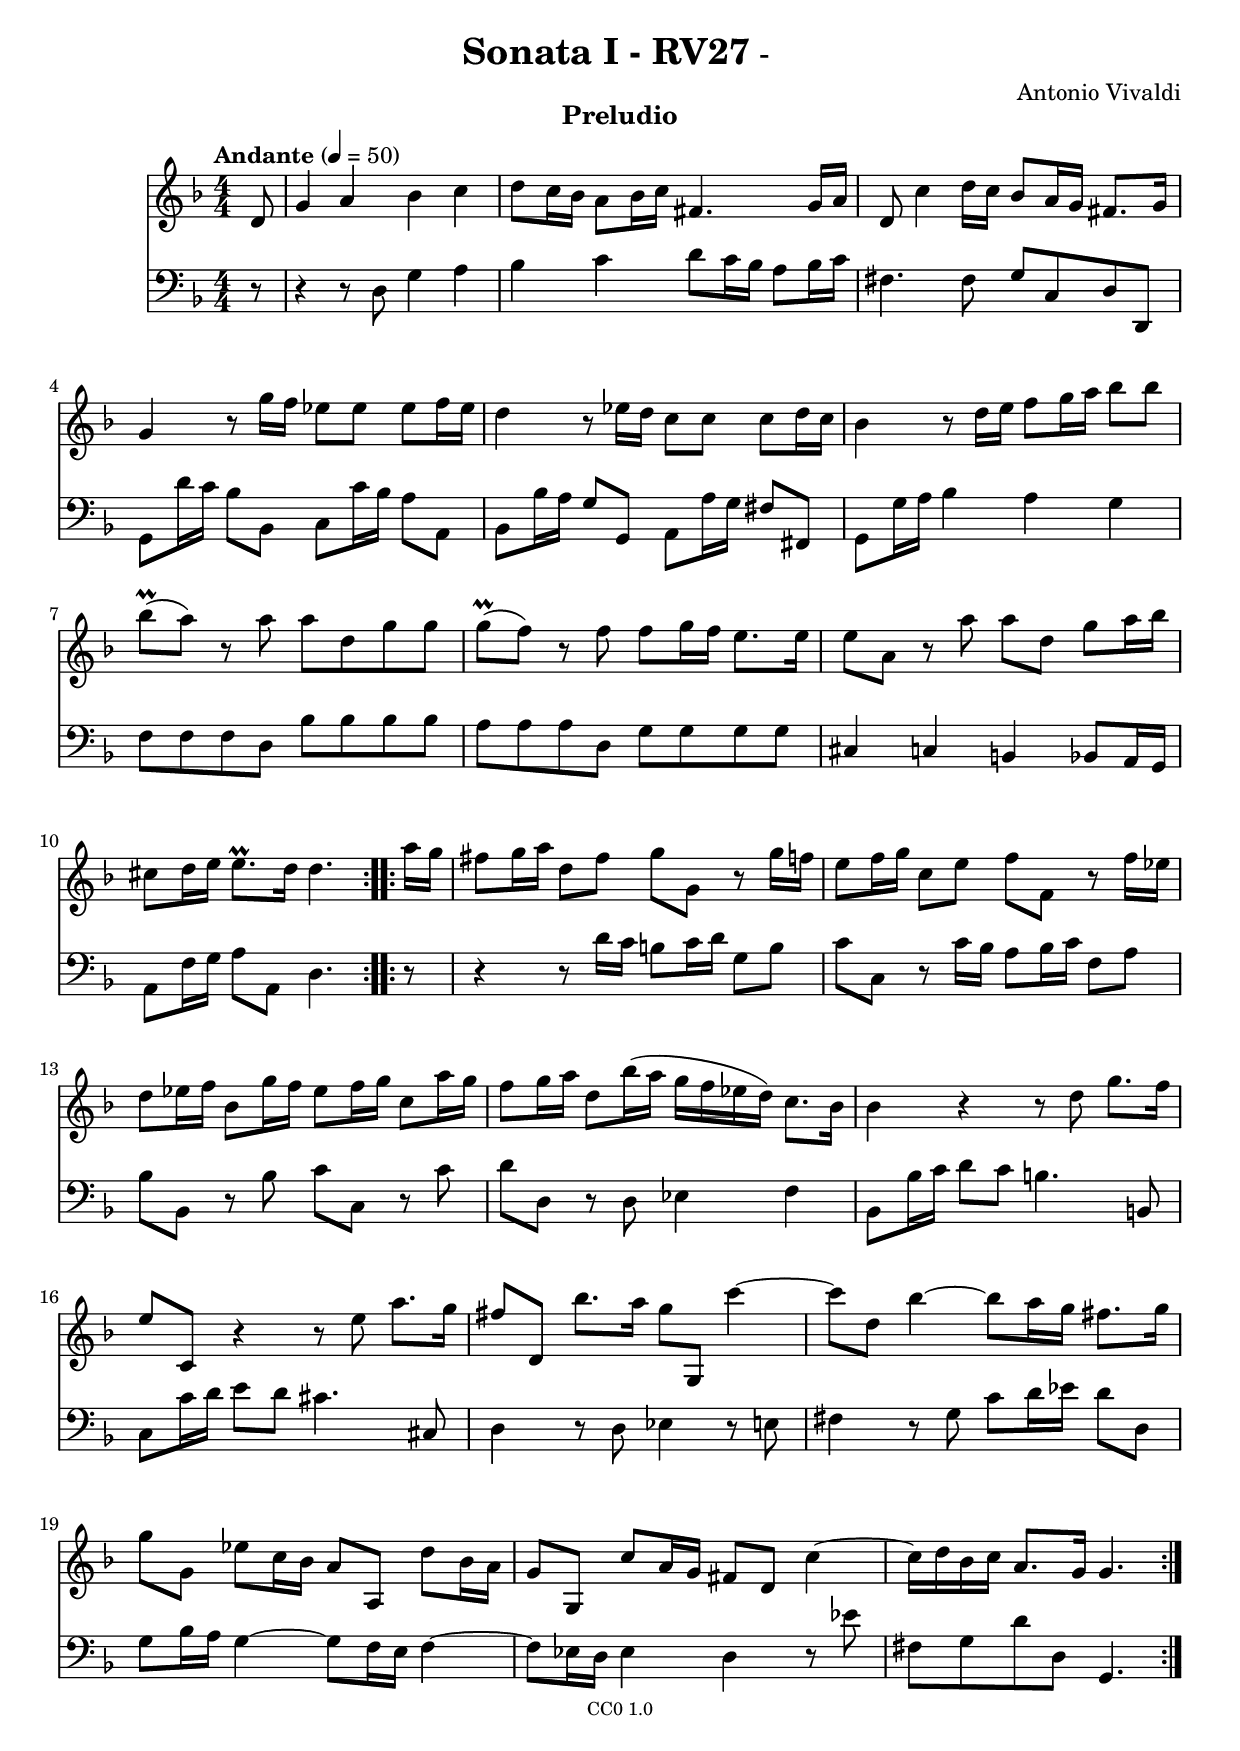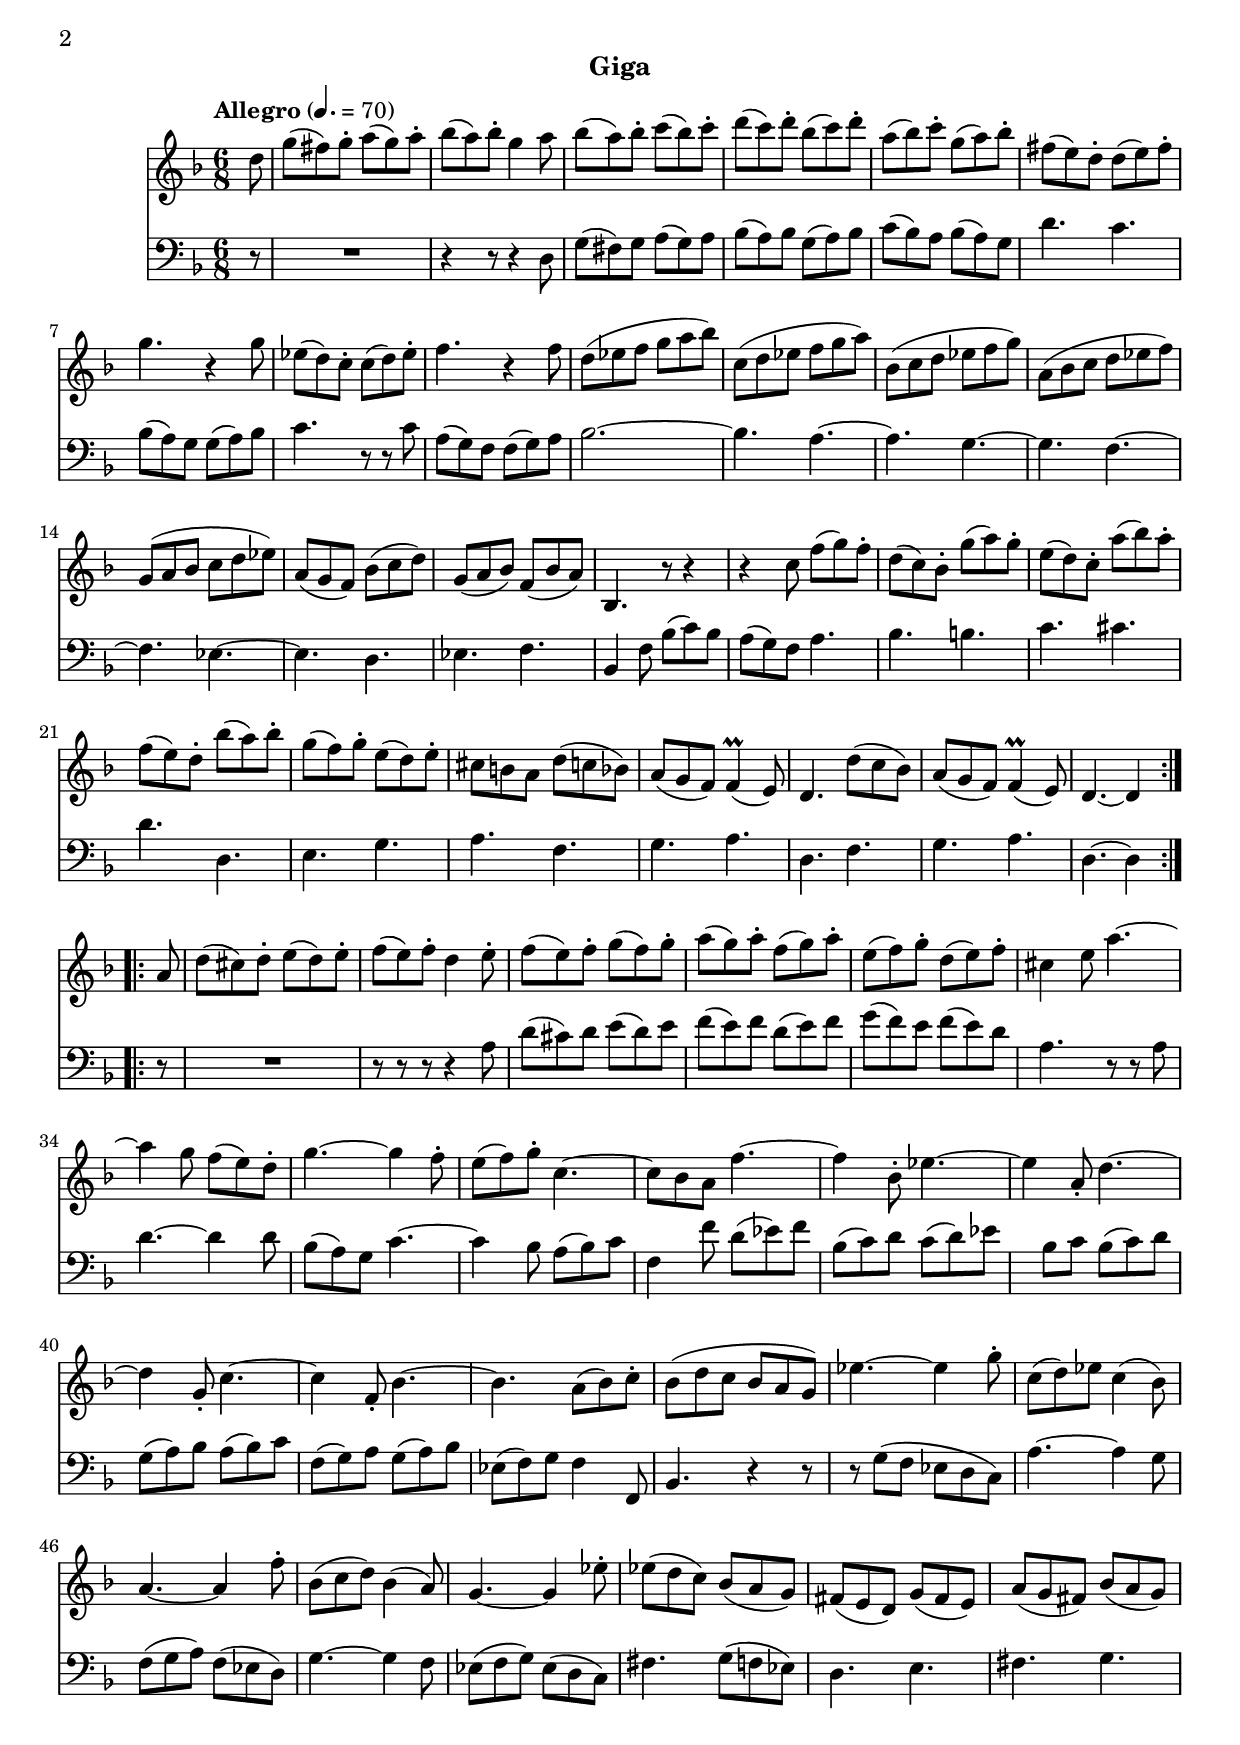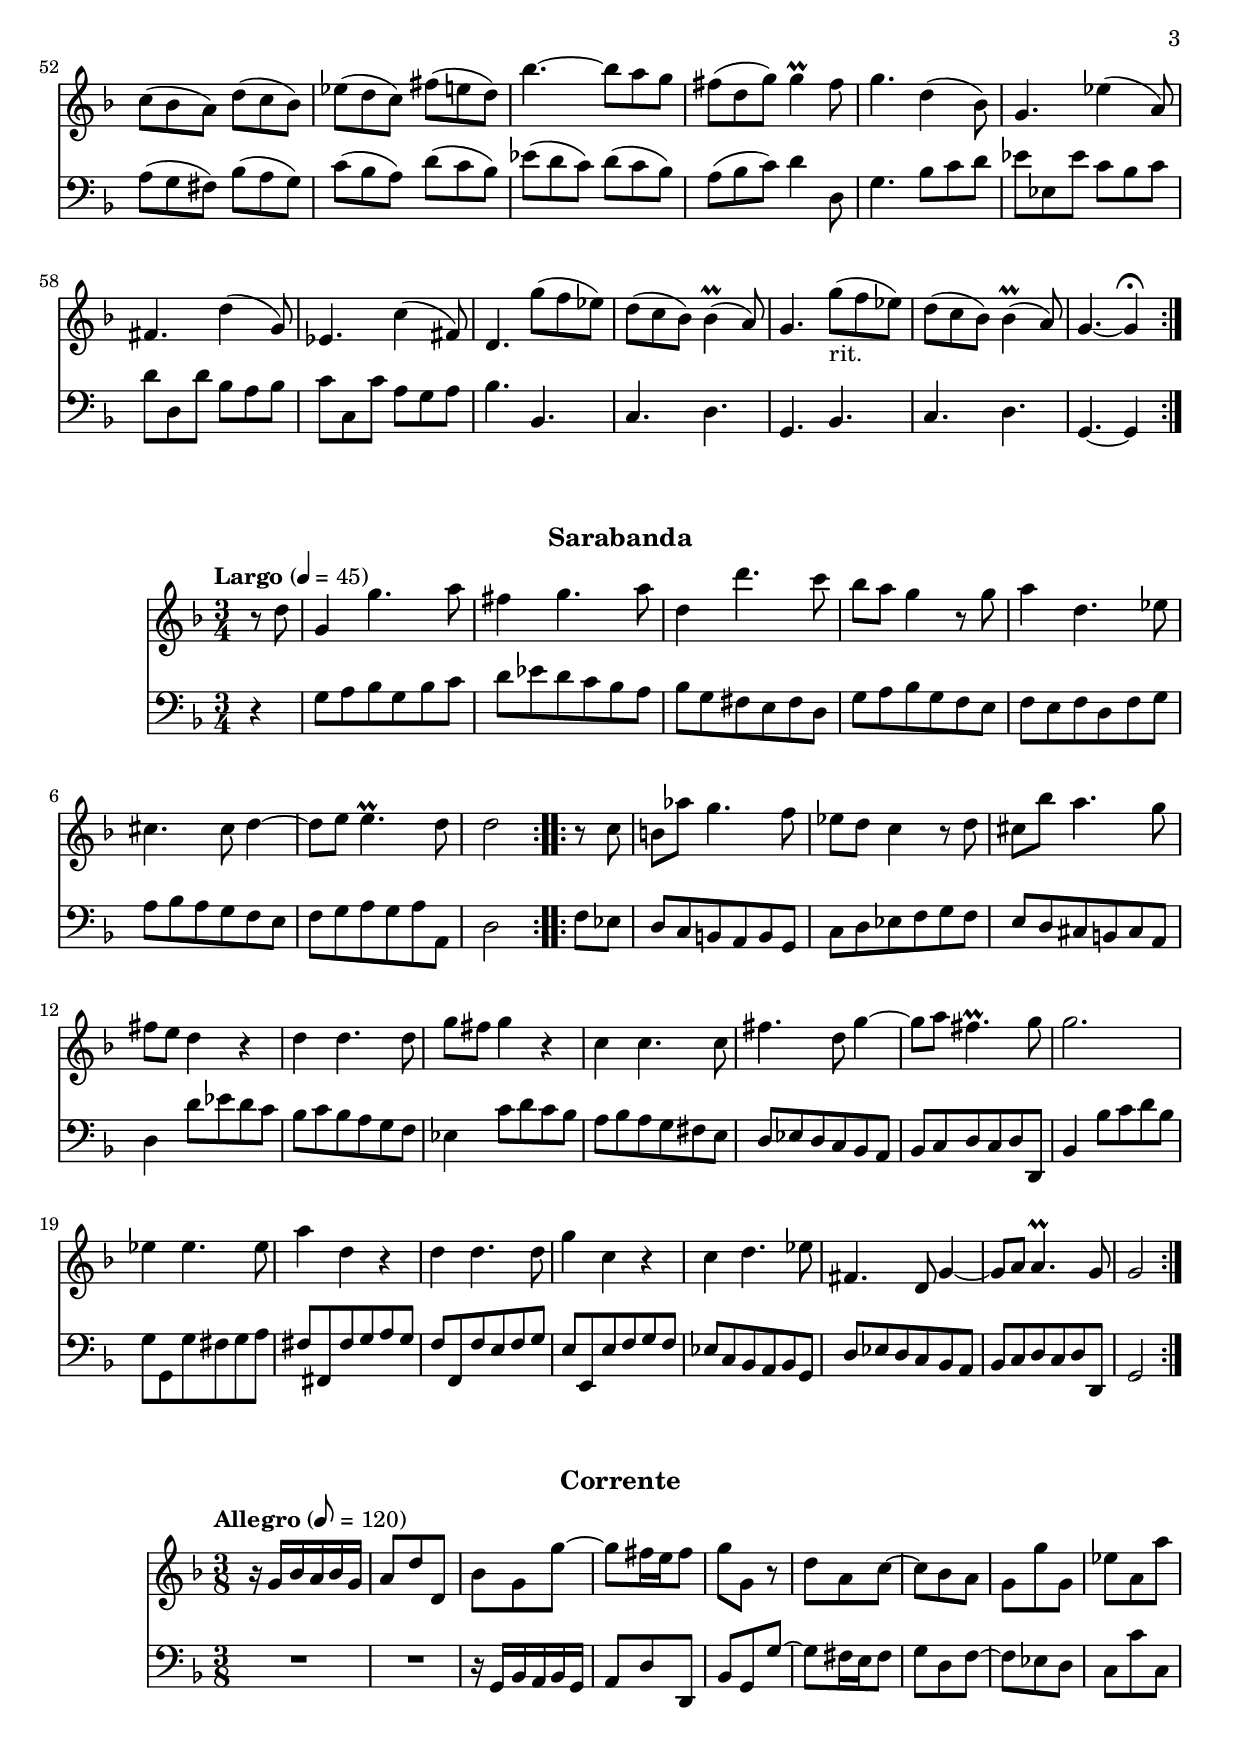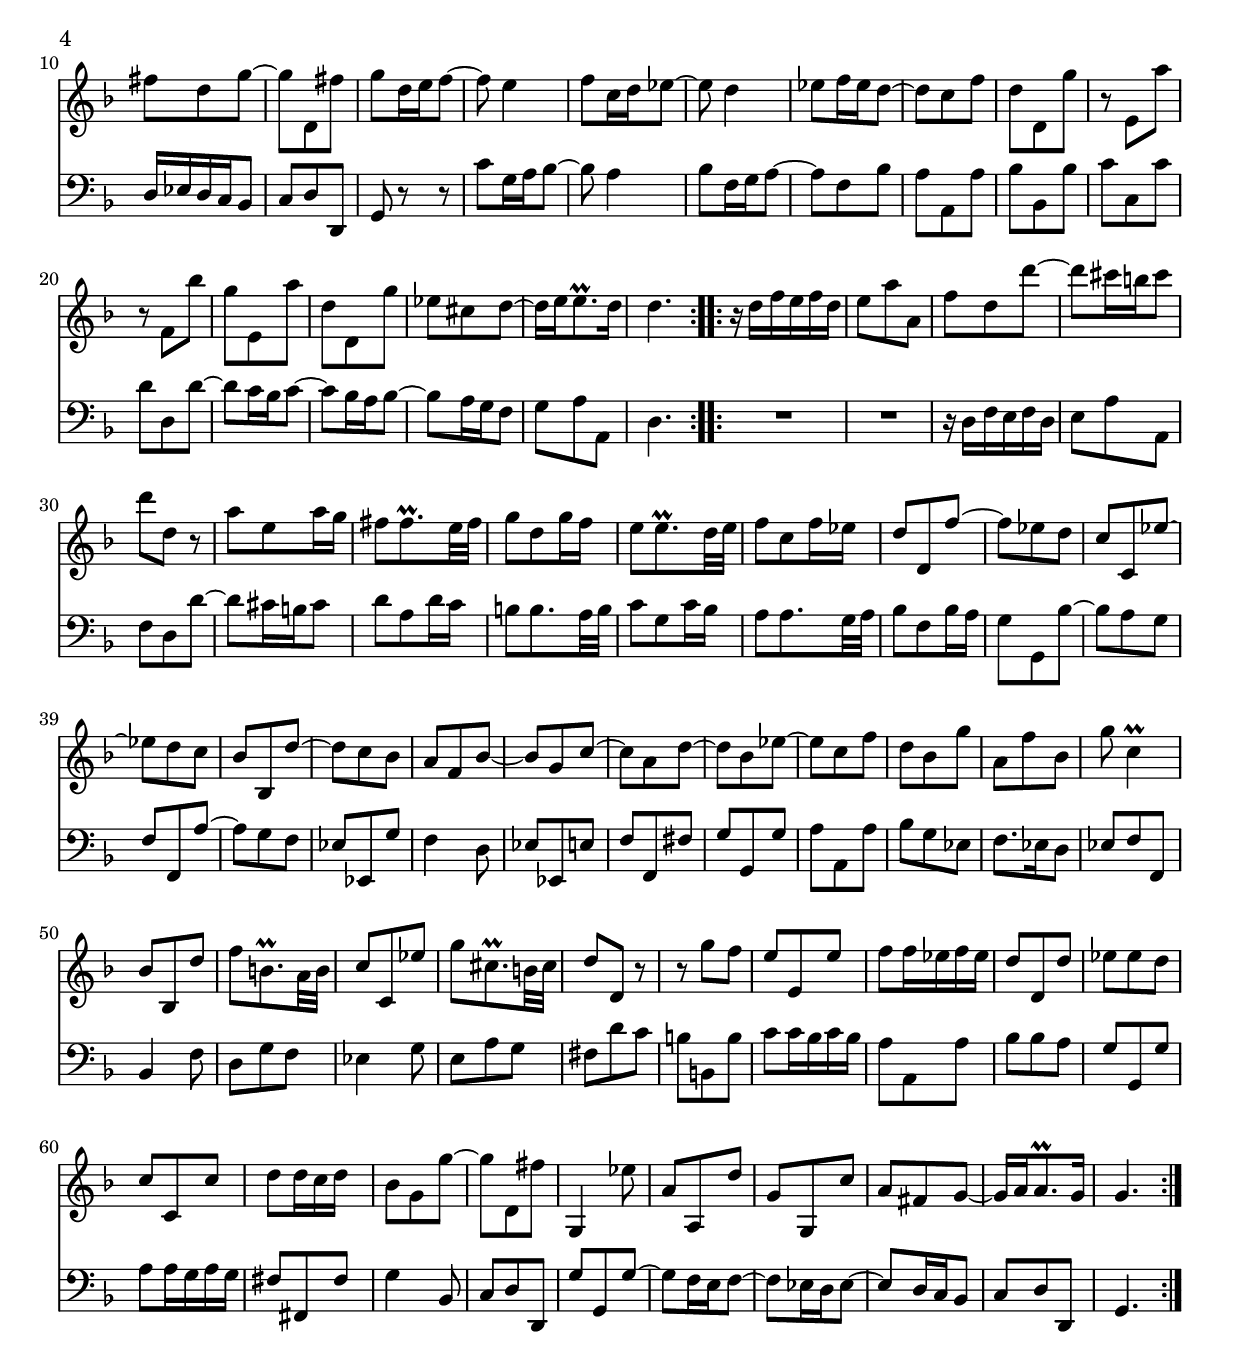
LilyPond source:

\version "2.20.0"
\version "2.20.0"
\language "english"

\header {
    encodingsoftware =  "MuseScore 3.5.0"
    opus = "RV27"
    encodingdate =  "2020-09-27"
    composer = "Antonio Vivaldi"
    title = "Sonata I - RV27"

    % https://musescore.com/song/sonata_for_violin_and_bc_op1_n1_rv27-2426974
    editor = "Francesco Forti"
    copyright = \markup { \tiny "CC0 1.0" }
}

\paper {
    scoreTitleMarkup = \markup { \column {
      \on-the-fly \print-all-headers { \bookTitleMarkup \hspace #1 }
        \fill-line { \larger \bold { \fromproperty #'header:piece } }
        % \fromproperty #'header:opus
    } }

    bookTitleMarkup = \markup {
      \override #'(baseline-skip . 3.5)
      \column {
        \fill-line { \fromproperty #'header:dedication }
        \override #'(baseline-skip . 3.5)
        \column {
          \fill-line { \concat {
            \huge \larger { \larger \bold
            \fromproperty #'header:title
            " - "
            \fromproperty #'header:instrument
          }}}
          \fill-line {
            \large \bold
            \fromproperty #'header:subtitle
          }
          \fill-line {
            \smaller \bold
            \fromproperty #'header:subsubtitle
          }
          \fill-line {
            { \fromproperty #'header:instrument }
            ""
            \fromproperty #'header:composer
          }
          \fill-line {
            \fromproperty #'header:meter
            \fromproperty #'header:arranger
          }
        }
      }
    }
    evenHeaderMarkup = \markup
    \fill-line {
      \on-the-fly #print-page-number-check-first \fromproperty #'page:page-number-string
      "" % \on-the-fly #not-part-first-page \fromproperty #'header:instrument
      ""
    }
}

ViolinMvI = \relative d' {
    \repeat volta 2 {
        \clef "treble" \key f \major \numericTimeSignature\time 4/4
        \partial 8 d8 | % 1
        g4 a4 bf4 c4 | % 2
        d8 c16 bf16 a8 bf16 c16 fs,4. g16 a16 | % 3
        d,8 c'4 d16 c16 bf8 a16 g16 fs8. g16 | % 4
        g4 r8 g'16 f16 ef8 ef8 ef8 f16 ef16 | % 5
        d4 r8 ef16 d16 c8 c8 c8 d16 c16 | % 6
        bf4 r8 d16 e16 f8 g16 a16 bf8 bf8 | % 7
        bf8 ( \prall a8 ) r8 a8 a8 d,8 g8 g8 | % 8
        g8 ( \prall f8 ) r8 f8 f8 g16 f16 e8. e16 | % 9
        e8 a,8 r8 a'8 a8 d,8 g8 a16 bf16 | \barNumberCheck #10
        cs,8 d16 e16 e8. \prall d16 d4. }
    \repeat volta 2 {
        a'16 g16 | % 11
        fs8 g16 a16 d,8 fs8 g8 g,8 r8 g'16 f16 | % 12
        e8 f16 g16 c,8 e8 f8 f,8 r8 f'16 ef16 | % 13
        d8 ef16 f16 bf,8 g'16 f16 ef8 f16 g16 c,8 a'16 g16 | % 14
        f8 g16 a16 d,8 bf'16 ( a16 g16 f16 ef16 d16 ) c8. bf16 | % 15
        bf4 r4 r8 d8 g8. f16 | % 16
        e8 c,8 r4 r8 e'8 a8. g16 | % 17
        fs8 d,8 bf''8. a16 g8 g,,8 c''4 ~ | % 18
        c8 d,8 bf'4 ~ bf8 a16 g16 fs8. g16 | % 19
        g8 g,8 ef'8 c16 bf16 a8 a,8 d'8 bf16 a16 | \barNumberCheck #20
        g8 g,8 c'8 a16 g16 fs8 d8 c'4 ~ | % 21
        c16 d16 bf16 c16 a8. g16 g4. }
}

BassMvI = \relative d {
    \repeat volta 2 {
        \clef "bass" \key f \major \numericTimeSignature\time 4/4
        \partial 8 r8 | % 1
        r4 r8 d8 g4 a4 | % 2
        bf4 c4 d8 c16 bf16 a8 bf16 c16 | % 3
        fs,4. fs8 g8 c,8 d8 d,8 | % 4
        g8 d''16 c16 bf8 bf,8 c8 c'16 bf16 a8 a,8 | % 5
        bf8 bf'16 a16 g8 g,8 a8 a'16 g16 fs8 fs,8 | % 6
        g8 g'16 a16 bf4 a4 g4 | % 7
        f8 f8 f8 d8 bf'8 bf8 bf8 bf8 | % 8
        a8 a8 a8 d,8 g8 g8 g8 g8 | % 9
        cs,4 c4 b4 bf8 a16 g16 | \barNumberCheck #10
        a8 f'16 g16 a8 a,8 d4. }
    \repeat volta 2 {
        r8 | % 11
        r4 r8 d'16 c16 b8 c16 d16 g,8 b8 | % 12
        c8 c,8 r8 c'16 bf16 a8 bf16 c16 f,8 a8 | % 13
        bf8 bf,8 r8 bf'8 c8 c,8 r8 c'8 | % 14
        d8 d,8 r8 d8 ef4 f4 | % 15
        bf,8 bf'16 c16 d8 c8 b4. b,8 | % 16
        c8 c'16 d16 e8 d8 cs4. cs,8 | % 17
        d4 r8 d8 ef4 r8 e8 | % 18
        fs4 r8 g8 c8 d16 ef16 d8 d,8 | % 19
        g8 bf16 a16 g4 ~ g8 f16 e16 f4 ~ | \barNumberCheck #20
        f8 ef16 d16 ef4 d4 r8 ef'8 | % 21
        fs,8 g8 d'8 d,8 g,4. }
}

%%%%%%%%%%

ViolinMvII = \relative d'' {
    \repeat volta 2 {
        \clef "treble" \key f \major \time 6/8 \partial 8
        d8 | % 1
        g8 ( fs8 ) g8 -. a8 ( g8 ) a8 -. | % 2
        bf8 ( a8 ) bf8 -. g4 a8 | % 3
        bf8 ( a8 ) bf8 -. c8 ( bf8 ) c8 -. | % 4
        d8 ( c8 ) d8 -. bf8 ( c8 ) d8 -. | % 5
        a8 ( bf8 ) c8 -. g8 ( a8 ) bf8 -. | % 6
        fs8 ( e8 ) d8 -. d8 ( e8 ) fs8 -. | % 7
        g4. r4 g8 | % 8
        ef8 ( d8 ) c8 -. c8 ( d8 ) ef8 -. | % 9
        f4. r4 f8 | \barNumberCheck #10
        d8 ( ef8 f8 g8 a8 bf8 ) | % 11
        c,8 ( d8 ef8 f8 g8 a8 ) | % 12
        bf,8 ( c8 d8 ef8 f8 g8 ) | % 13
        a,8 ( bf8 c8 d8 ef8 f8 ) | % 14
        g,8 ( a8 bf8 c8 d8 ef8 ) | % 15
        a,8 ( g8 f8 ) bf8 ( c8 d8 ) | % 16
        g,8 ( a8 bf8 ) f8 ( bf8 a8 ) | % 17
        bf,4. r8 r4 | % 18
        r4 c'8 f8 ( g8 ) f8 -. | % 19
        d8 ( c8 ) bf8 -. g'8 ( a8 ) g8 -. | \barNumberCheck #20
        e8 ( d8 ) c8 -. a'8 ( bf8 ) a8 -. | % 21
        f8 ( e8 ) d8 -. bf'8 ( a8 ) bf8 -. | % 22
        g8 ( f8 ) g8 -. e8 ( d8 ) e8 -. | % 23
        cs8 b8 a8 d8 ( c8 bf8 ) | % 24
        a8 ( g8 f8 ) f4 ( \prall e8 ) | % 25
        d4. d'8 ( c8 bf8 ) | % 26
        a8 ( g8 f8 ) f4 ( \prall e8 ) | % 27
        d4. ~ d4 }
    \repeat volta 2 {
        a'8 | % 28
        d8 ( cs8 ) d8 -. e8 ( d8 ) e8 -. | % 29
        f8 ( e8 ) f8 -. d4 e8 -. | \barNumberCheck #30
        f8 ( e8 ) f8 -. g8 ( f8 ) g8 -. | % 31
        a8 ( g8 ) a8 -. f8 ( g8 ) a8 -. | % 32
        e8 ( f8 ) g8 -. d8 ( e8 ) f8 -. | % 33
        cs4 e8 a4. ~ | % 34
        a4 g8 f8 ( e8 ) d8 -. | % 35
        g4. ~ g4 f8 -. | % 36
        e8 ( f8 ) g8 -. c,4. ~ | % 37
        c8 bf8 a8 f'4. ~ | % 38
        f4 bf,8 -. ef4. ~ | % 39
        ef4 a,8 -. d4. ~ | \barNumberCheck #40
        d4 g,8 -. c4. ~ | % 41
        c4 f,8 -. bf4. ~ | % 42
        bf4. a8 ( bf8 ) c8 -. | % 43
        bf8 ( d8 c8 bf8 a8 g8 ) | % 44
        ef'4. ~ ef4 g8 -. | % 45
        c,8 ( d8 ) ef8 c4 ( bf8 ) | % 46
        a4. ~ a4 f'8 -. | % 47
        bf,8 ( c8 d8 ) bf4 ( a8 ) | % 48
        g4. ~ g4 ef'8 -. | % 49
        ef8 ( d8 c8 ) bf8 ( a8 g8 ) | \barNumberCheck #50
        fs8 ( e8 d8 ) g8 ( fs8 e8 ) | % 51
        a8 ( g8 fs8 ) bf8 ( a8 g8 ) | % 52
        c8 ( bf8 a8 ) d8 ( c8 bf8 ) | % 53
        ef8 ( d8 c8 ) fs8 ( e8 d8 ) | % 54
        bf'4. ~ bf8 a8 g8 | % 55
        fs8 ( d8 g8 ) g4 \prall fs8 | % 56
        g4. d4 ( bf8 ) | % 57
        g4. ef'4 ( a,8 ) | % 58
        fs4. d'4 ( g,8 ) | % 59
        ef4. c'4 ( fs,8 ) | \barNumberCheck #60
        d4. g'8 ( f8 ef8 ) | % 61
        d8 ( c8 bf8 ) bf4 ( \prall a8 ) | % 62
        g4. g'8 ( - "rit." f8 ef8 ) | % 63
        d8 ( c8 bf8 ) bf4 ( \prall a8 ) | % 64
        g4. ~ g4 \fermata }
}

BassMvII = \relative d {
    \repeat volta 2 {
        \clef "bass" \key f \major \time 6/8 \partial 8 r8 | % 1
        R2. | % 2
        r4 r8 r4 d8 | % 3
        g8 ( fs8 ) g8 a8 ( g8 ) a8 | % 4
        bf8 ( a8 ) bf8 g8 ( a8 ) bf8 | % 5
        c8 ( bf8 ) a8 bf8 ( a8 ) g8 | % 6
        d'4. c4. | % 7
        bf8 ( a8 ) g8 g8 ( a8 ) bf8 | % 8
        c4. r8 r8 c8 | % 9
        a8 ( g8 ) f8 f8 ( g8 ) a8 | \barNumberCheck #10
        bf2. ~ | % 11
        bf4. a4. ~ | % 12
        a4. g4. ~ | % 13
        g4. f4. ~ | % 14
        f4. ef4. ~ | % 15
        ef4. d4. | % 16
        ef4. f4. | % 17
        bf,4 f'8 bf8 ( c8 ) bf8 | % 18
        a8 ( g8 ) f8 a4. | % 19
        bf4. b4. | \barNumberCheck #20
        c4. cs4. | % 21
        d4. d,4. | % 22
        e4. g4. | % 23
        a4. f4. | % 24
        g4. a4. | % 25
        d,4. f4. | % 26
        g4. a4. | % 27
        d,4. ~ d4 }
    \repeat volta 2 {
        r8 | % 28
        R2. | % 29
        r8 r8 r8 r4 a'8 | \barNumberCheck #30
        d8 ( cs8 ) d8 e8 ( d8 ) e8 | % 31
        f8 ( e8 ) f8 d8 ( e8 ) f8 | % 32
        g8 ( f8 ) e8 f8 ( e8 ) d8 | % 33
        a4. r8 r8 a8 | % 34
        d4. ~ d4 d8 | % 35
        bf8 ( a8 ) g8 c4. ~ | % 36
        c4 bf8 a8 ( bf8 ) c8 | % 37
        f,4 f'8 d8 ( ef8 ) f8 | % 38
        bf,8 ( c8 ) d8 c8 ( d8 ) ef8 s8 bf8 c8 bf8 ( c8 ) d8 |
        \barNumberCheck #40
        g,8 ( a8 ) bf8 a8 ( bf8 ) c8 | % 41
        f,8 ( g8 ) a8 g8 ( a8 ) bf8 | % 42
        ef,8 ( f8 ) g8 f4 f,8 | % 43
        bf4. r4 r8 | % 44
        r8 g'8 ( f8 ef8 d8 c8 ) | % 45
        a'4. ~ a4 g8 | % 46
        f8 ( g8 a8 ) f8 ( ef8 d8 ) | % 47
        g4. ~ g4 f8 | % 48
        ef8 ( f8 g8 ) ef8 ( d8 c8 ) | % 49
        fs4. g8 ( f8 ef8 ) | \barNumberCheck #50
        d4. e4. | % 51
        fs4. g4. | % 52
        a8 ( g8 fs8 ) bf8 ( a8 g8 ) | % 53
        c8 ( bf8 a8 ) d8 ( c8 bf8 ) | % 54
        ef8 ( d8 c8 ) d8 ( c8 bf8 ) | % 55
        a8 ( bf8 c8 ) d4 d,8 | % 56
        g4. bf8 c8 d8 | % 57
        ef8 ef,8 ef'8 c8 bf8 c8 | % 58
        d8 d,8 d'8 bf8 a8 bf8 | % 59
        c8 c,8 c'8 a8 g8 a8 | \barNumberCheck #60
        bf4. bf,4. | % 61
        c4. d4. | % 62
        g,4. bf4. | % 63
        c4. d4. | % 64
        g,4. ~ g4 }
}

ViolinMvIII = \relative d'' {
    \repeat volta 2 {
        \clef "treble" \key f \major \time 3/4
        \partial 4 r8 d8 | % 1
        g,4 g'4. a8 | % 2
        fs4 g4. a8 | % 3
        d,4 d'4. c8 | % 4
        bf8 a8 g4 r8 g8 | % 5
        a4 d,4. ef8 | % 6
        cs4. cs8 d4 ~ | % 7
        d8 e8 e4. \prall d8 | % 8
        d2 }
    \repeat volta 2 {
        r8 c8 | \barNumberCheck #9
        b8 af'8 g4. f8 | % 10
        ef8 d8 c4 r8 d8 | % 11
        cs8 bf'8 a4. g8 | % 12
        fs8 e8 d4 r4 | % 13
        d4 d4. d8 | % 14
        g8 fs8 g4 r4 | % 15
        c,4 c4. c8 | % 16
        fs4. d8 g4 ~ | % 17
        g8 a8 fs4. \prall g8 | % 18
        g2. | \barNumberCheck #19
        ef4 ef4. ef8 | % 20
        a4 d,4 r4 | % 21
        d4 d4. d8 | % 22
        g4 c,4 r4 | % 23
        c4 d4. ef8 | % 24
        fs,4. d8 g4 ~ | % 25
        g8 a8 a4. \prall g8 | % 26
        g2 }
}

BassMvIII = \relative g {
    \repeat volta 2 {
        \clef "bass" \key f \major \time 3/4 \partial 4 r4 | % 1
        g8 a8 bf8 g8 bf8 c8 | % 2
        d8 ef8 d8 c8 bf8 a8 | % 3
        bf8 g8 fs8 e8 fs8 d8 | % 4
        g8 a8 bf8 g8 f8 e8 | % 5
        f8 e8 f8 d8 f8 g8 | % 6
        a8 bf8 a8 g8 f8 e8 | % 7
        f8 g8 a8 g8 a8 a,8 | % 8
        d2 }
    \repeat volta 2 {
        f8 ef8 | \barNumberCheck #9
        d8 c8 b8 a8 b8 g8 | % 10
        c8 d8 ef8 f8 g8 f8 | % 11
        e8 d8 cs8 b8 cs8 a8 | % 12
        d4 d'8 ef8 d8 c8 | % 13
        bf8 c8 bf8 a8 g8 f8 | % 14
        ef4 c'8 d8 c8 bf8 | % 15
        a8 bf8 a8 g8 fs8 e8 | % 16
        d8 ef8 d8 c8 bf8 a8 | % 17
        bf8 c8 d8 c8 d8 d,8 | % 18
        bf'4 bf'8 c8 d8 bf8 | \barNumberCheck #19
        g8 g,8 g'8 fs8 g8 a8 | % 20
        fs8 fs,8 fs'8 g8 a8 g8 | % 21
        f8 f,8 f'8 e8 f8 g8 | % 22
        e8 e,8 e'8 f8 g8 f8 | % 23
        ef8 c8 bf8 a8 bf8 g8 | % 24
        d'8 ef8 d8 c8 bf8 a8 | % 25
        bf8 c8 d8 c8 d8 d,8 | % 26
        g2 }
}

ViolinMvIV = \relative g' {
    \repeat volta 2 {
        \clef "treble" \key f \major \time 3/8 | % 1
        r16 g16 bf16 a16 bf16 g16 | % 2
        a8 d8 d,8 | % 3
        bf'8 g8 g'8 ~ | % 4
        g8 fs16 e16 fs8 | % 5
        g8 g,8 r8 | % 6
        d'8 a8 c8 ~ | % 7
        c8 bf8 a8 | % 8
        g8 g'8 g,8 | % 9
        ef'8 a,8 a'8 | \barNumberCheck #10
        fs8 d8 g8 ~ | % 11
        g8 d,8 fs'8 | % 12
        g8 d16 e16 f8 ~ | % 13
        f8 e4 | % 14
        f8 c16 d16 ef8 ~ | % 15
        ef8 d4 | % 16
        ef8 f16 ef16 d8 ~ | % 17
        d8 c8 f8 | % 18
        d8 d,8 g'8 | % 19
        r8 e,8 a'8 | \barNumberCheck #20
        r8 f,8 bf'8 | % 21
        g8 e,8 a'8 | % 22
        d,8 d,8 g'8 | % 23
        ef8 cs8 d8 ~ | % 24
        d16 e16 e8. \prall d16 | % 25
        d4. }
    \repeat volta 2 {
        | % 26
        r16 d16 f16 e16 f16 d16 | % 27
        e8 a8 a,8 | % 28
        f'8 d8 d'8 ~ | % 29
        d8 cs16 b16 cs8 | \barNumberCheck #30
        d8 d,8 r8 | % 31
        a'8 e8 a16 g16 | % 32
        fs8 fs8. \prall e32 fs32 | % 33
        g8 d8 g16 f16 | % 34
        e8 e8. \prall d32 e32 | % 35
        f8 c8 f16 ef16 | % 36
        d8 d,8 f'8 ~ | % 37
        f8 ef8 d8 | % 38
        c8 c,8 ef'8 ~ | % 39
        ef8 d8 c8 | \barNumberCheck #40
        bf8 bf,8 d'8 ~ | % 41
        d8 c8 bf8 | % 42
        a8 f8 bf8 ~ | % 43
        bf8 g8 c8 ~ | % 44
        c8 a8 d8 ~ | % 45
        d8 bf8 ef8 ~ | % 46
        ef8 c8 f8 | % 47
        d8 bf8 g'8 | % 48
        a,8 f'8 bf,8 | % 49
        g'8 c,4 \prall | \barNumberCheck #50
        bf8 bf,8 d'8 | % 51
        f8 b,8. \prall a32 b32 | % 52
        c8 c,8 ef'8 | % 53
        g8 cs,8. \prall b32 cs32 | % 54
        d8 d,8 r8 | % 55
        r8 g'8 f8 | % 56
        e8 e,8 e'8 | % 57
        f8 f16 ef16 f16 ef16 | % 58
        d8 d,8 d'8 | % 59
        ef8 ef8 d8 | \barNumberCheck #60
        c8 c,8 c'8 | % 61
        d8 d16 c16 d16 s16 | % 62
        bf8 g8 g'8 ~ | % 63
        g8 d,8 fs'8 | % 64
        g,,4 ef''8 | % 65
        a,8 a,8 d'8 | % 66
        g,8 g,8 c'8 | % 67
        a8 fs8 g8 ~ | % 68
        g16 a16 a8. \prall g16 | % 69
        g4. }
}

BassMvIV = \relative g, {
    \repeat volta 2 {
        \clef "bass" \key f \major \time 3/8 | % 1
        R4.*2 | % 3
        r16 g16 bf16 a16 bf16 g16 | % 4
        a8 d8 d,8 | % 5
        bf'8 g8 g'8 ~ | % 6
        g8 fs16 e16 fs8 | % 7
        g8 d8 f8 ~ | % 8
        f8 ef8 d8 | % 9
        c8 c'8 c,8 | \barNumberCheck #10
        d16 ef16 d16 c16 bf8 | % 11
        c8 d8 d,8 | % 12
        g8 r8 r8 | % 13
        c'8 g16 a16 bf8 ~ | % 14
        bf8 a4 | % 15
        bf8 f16 g16 a8 ~ | % 16
        a8 f8 bf8 | % 17
        a8 a,8 a'8 | % 18
        bf8 bf,8 bf'8 | % 19
        c8 c,8 c'8 | \barNumberCheck #20
        d8 d,8 d'8 ~ | % 21
        d8 c16 bf16 c8 ~ | % 22
        c8 bf16 a16 bf8 ~ | % 23
        bf8 a16 g16 f8 | % 24
        g8 a8 a,8 | % 25
        d4. }
    \repeat volta 2 {
        | % 26
        R4.*2 | % 28
        r16 d16 f16 e16 f16 d16 | % 29
        e8 a8 a,8 | \barNumberCheck #30
        f'8 d8 d'8 ~ | % 31
        d8 cs16 b16 cs8 | % 32
        d8 a8 d16 c16 | % 33
        b8 b8. a32 b32 | % 34
        c8 g8 c16 bf16 | % 35
        a8 a8. g32 a32 | % 36
        bf8 f8 bf16 a16 | % 37
        g8 g,8 bf'8 ~ | % 38
        bf8 a8 g8 | % 39
        f8 f,8 a'8 ~ | \barNumberCheck #40
        a8 g8 f8 | % 41
        ef8 ef,8 g'8 | % 42
        f4 d8 | % 43
        ef8 ef,8 e'8 | % 44
        f8 f,8 fs'8 | % 45
        g8 g,8 g'8 | % 46
        a8 a,8 a'8 | % 47
        bf8 g8 ef8 | % 48
        f8. ef16 d8 | % 49
        ef8 f8 f,8 | \barNumberCheck #50
        bf4 f'8 | % 51
        d8 g8 f8 | % 52
        ef4 g8 | % 53
        e8 a8 g8 | % 54
        fs8 d'8 c8 | % 55
        b8 b,8 b'8 | % 56
        c8 c16 bf16 c16 bf16 | % 57
        a8 a,8 a'8 | % 58
        bf8 bf8 a8 | % 59
        g8 g,8 g'8 | \barNumberCheck #60
        a8 a16 g16 a16 g16 | % 61
        fs8 fs,8 fs'8 | % 62
        g4 bf,8 | % 63
        c8 d8 d,8 | % 64
        g'8 g,8 g'8 ~ | % 65
        g8 f16 e16 f8 ~ | % 66
        f8 ef16 d16 ef8 ~ | % 67
        ef8 d16 c16 bf8 | % 68
        c8 d8 d,8 | % 69
        g4. }
}


\score {
    \header {
        piece = "Preludio"
        meter = \markup {  }
    }
    <<
        \new Dynamics { \tempo "Andante" 4=50 }
        \new Staff { \ViolinMvI }
        \new Staff { \BassMvI }
    >>
}

\score {
    \header {
        piece = "Giga"
    }
    <<
        \new Dynamics { \tempo "Allegro" 4.=70 }
        \new Staff { \ViolinMvII }
        \new Staff { \BassMvII }
    >>
}

\score {
    \header {
        piece = "Sarabanda"
    }
    <<
        \new Dynamics { \tempo "Largo" 4=45 }
        \new Staff { \ViolinMvIII }
        \new Staff { \BassMvIII }
    >>
}

\score {
    \header {
        piece = "Corrente"
    }
    <<
        \new Dynamics { \tempo "Allegro" 8=120 }
        \new Staff { \ViolinMvIV }
        \new Staff { \BassMvIV }
    >>
}
